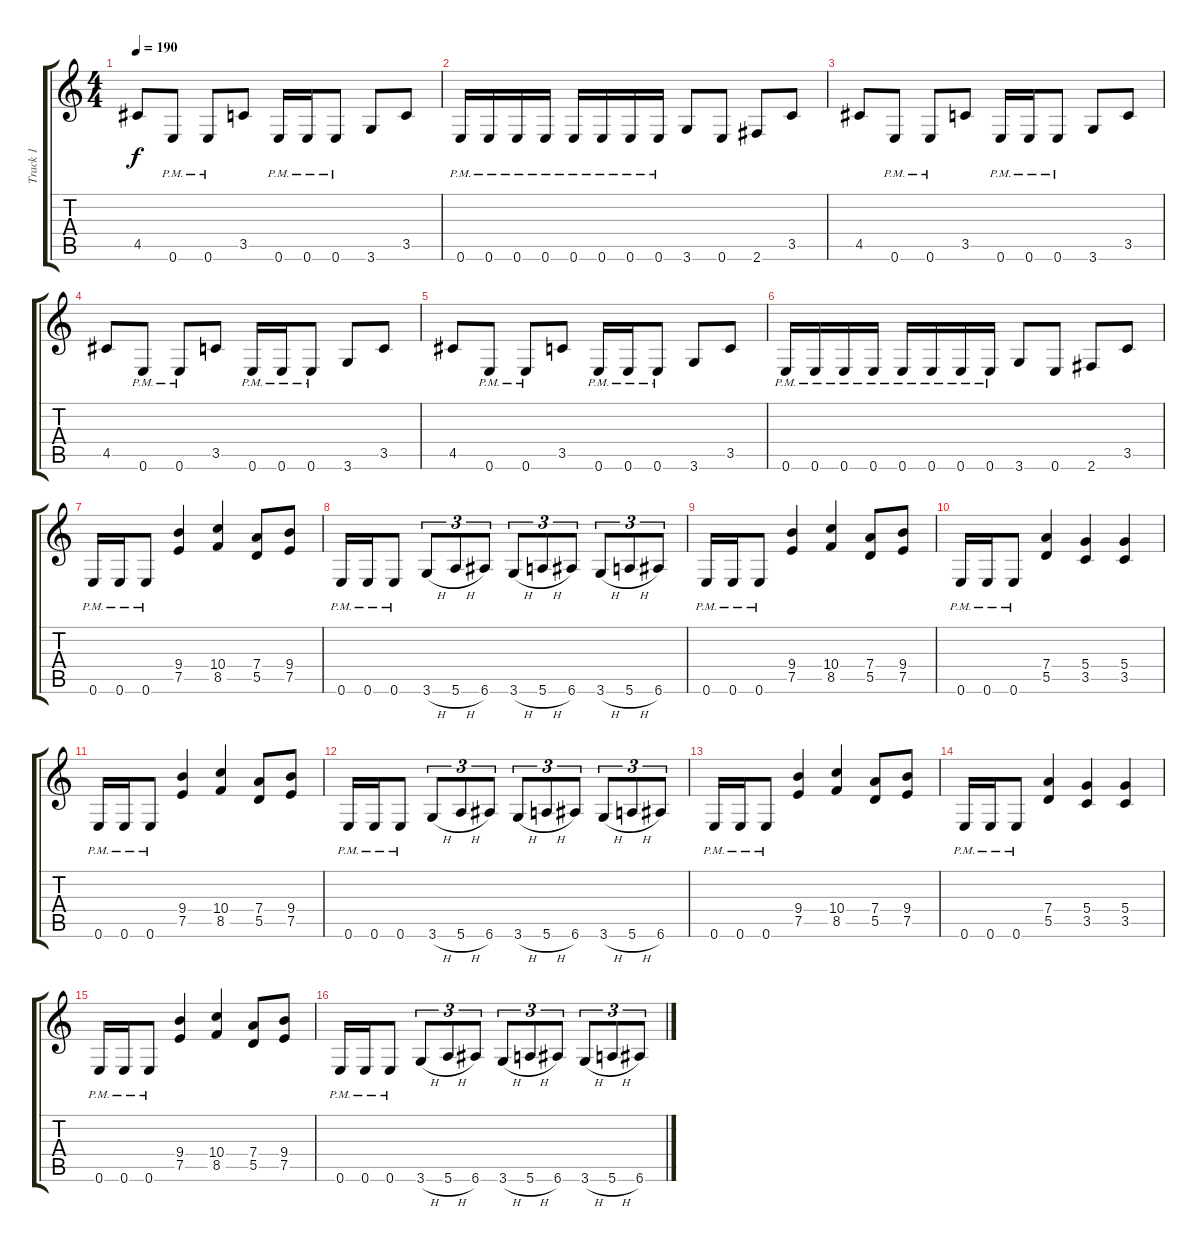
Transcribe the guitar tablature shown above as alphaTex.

\track ("Track 1" "Track 1") {instrument distortionguitar}
\staff {score tabs}
\tuning (E4 B3 G3 D3 A2 E2) {hide}
\ts (4 4)
\tempo 190
\clef g2
\ks c
4.5.8{dy f} 0.6{pm}.8 0.6{pm}.8 3.5.8 0.6{pm}.16 0.6{pm}.16 0.6{pm}.8 3.6.8 3.5.8 |
0.6{pm}.16 0.6{pm}.16 0.6{pm}.16 0.6{pm}.16 0.6{pm}.16 0.6{pm}.16 0.6{pm}.16 0.6{pm}.16 3.6.8 0.6.8 2.6.8 3.5.8 |
4.5.8 0.6{pm}.8 0.6{pm}.8 3.5.8 0.6{pm}.16 0.6{pm}.16 0.6{pm}.8 3.6.8 3.5.8 |
4.5.8 0.6{pm}.8 0.6{pm}.8 3.5.8 0.6{pm}.16 0.6{pm}.16 0.6{pm}.8 3.6.8 3.5.8 |
4.5.8 0.6{pm}.8 0.6{pm}.8 3.5.8 0.6{pm}.16 0.6{pm}.16 0.6{pm}.8 3.6.8 3.5.8 |
0.6{pm}.16 0.6{pm}.16 0.6{pm}.16 0.6{pm}.16 0.6{pm}.16 0.6{pm}.16 0.6{pm}.16 0.6{pm}.16 3.6.8 0.6.8 2.6.8 3.5.8 |
0.6{pm}.16 0.6{pm}.16 0.6{pm}.8 (9.4 7.5).4 (10.4 8.5).4 (7.4 5.5).8 (9.4 7.5).8 |
0.6{pm}.16 0.6{pm}.16 0.6{pm}.8 3.6{h}.8{tu (3 2)} 5.6{h}.8{tu (3 2)} 6.6.8{tu (3 2)} 3.6{h}.8{tu (3 2)} 5.6{h}.8{tu (3 2)} 6.6.8{tu (3 2)} 3.6{h}.8{tu (3 2)} 5.6{h}.8{tu (3 2)} 6.6.8{tu (3 2)} |
0.6{pm}.16 0.6{pm}.16 0.6{pm}.8 (9.4 7.5).4 (10.4 8.5).4 (7.4 5.5).8 (9.4 7.5).8 |
0.6{pm}.16 0.6{pm}.16 0.6{pm}.8 (7.4 5.5).4 (5.4 3.5).4 (5.4 3.5).4 |
0.6{pm}.16 0.6{pm}.16 0.6{pm}.8 (9.4 7.5).4 (10.4 8.5).4 (7.4 5.5).8 (9.4 7.5).8 |
0.6{pm}.16 0.6{pm}.16 0.6{pm}.8 3.6{h}.8{tu (3 2)} 5.6{h}.8{tu (3 2)} 6.6.8{tu (3 2)} 3.6{h}.8{tu (3 2)} 5.6{h}.8{tu (3 2)} 6.6.8{tu (3 2)} 3.6{h}.8{tu (3 2)} 5.6{h}.8{tu (3 2)} 6.6.8{tu (3 2)} |
0.6{pm}.16 0.6{pm}.16 0.6{pm}.8 (9.4 7.5).4 (10.4 8.5).4 (7.4 5.5).8 (9.4 7.5).8 |
0.6{pm}.16 0.6{pm}.16 0.6{pm}.8 (7.4 5.5).4 (5.4 3.5).4 (5.4 3.5).4 |
0.6{pm}.16 0.6{pm}.16 0.6{pm}.8 (9.4 7.5).4 (10.4 8.5).4 (7.4 5.5).8 (9.4 7.5).8 |
0.6{pm}.16 0.6{pm}.16 0.6{pm}.8 3.6{h}.8{tu (3 2)} 5.6{h}.8{tu (3 2)} 6.6.8{tu (3 2)} 3.6{h}.8{tu (3 2)} 5.6{h}.8{tu (3 2)} 6.6.8{tu (3 2)} 3.6{h}.8{tu (3 2)} 5.6{h}.8{tu (3 2)} 6.6.8{tu (3 2)}
